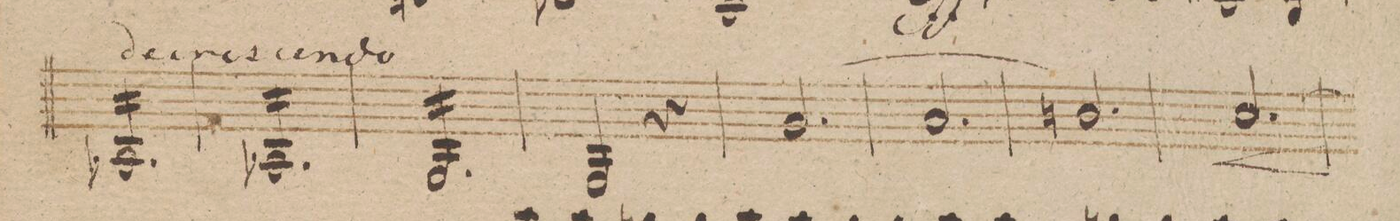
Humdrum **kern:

**kern	**dynam
*I"Violino 1mo	*
*clefG2	*
*k[b-]	*
*met(c|)	*
*M3/4	*
16A-X/LL	>
16A-X/	.
16A-X/	.
16A-X/	.
16A-X/	.
16A-X/	.
16A-X/	.
16A-X/	.
16A-X/	.
16A-X/	.
16A-X/	.
16A-X/JJ	.
=154	=154
16A-X/LL	.
16A-X/	.
16A-X/	.
16A-X/	.
16A-X/	.
16A-X/	.
16A-X/	.
16A-X/	.
16A-X/	.
16A-X/	.
16A-X/	.
16A-X/JJ	.
=155	=155
16G/LL	.
16G/	.
16G/	.
16G/	.
16G/	.
16G/	.
16G/	.
16G/	.
16G/	.
16G/	.
16G/	.
16G/JJ	.
*Xtremolo	*
=156	=156
2G/	.
4r	.
=157	=157
(>2.g/	.
=158	=158
2.a/	.
=159	=159
2.bn/)	.
=160	=160
[>2.cc/	<
.	[
=161	=161
*-	*-
